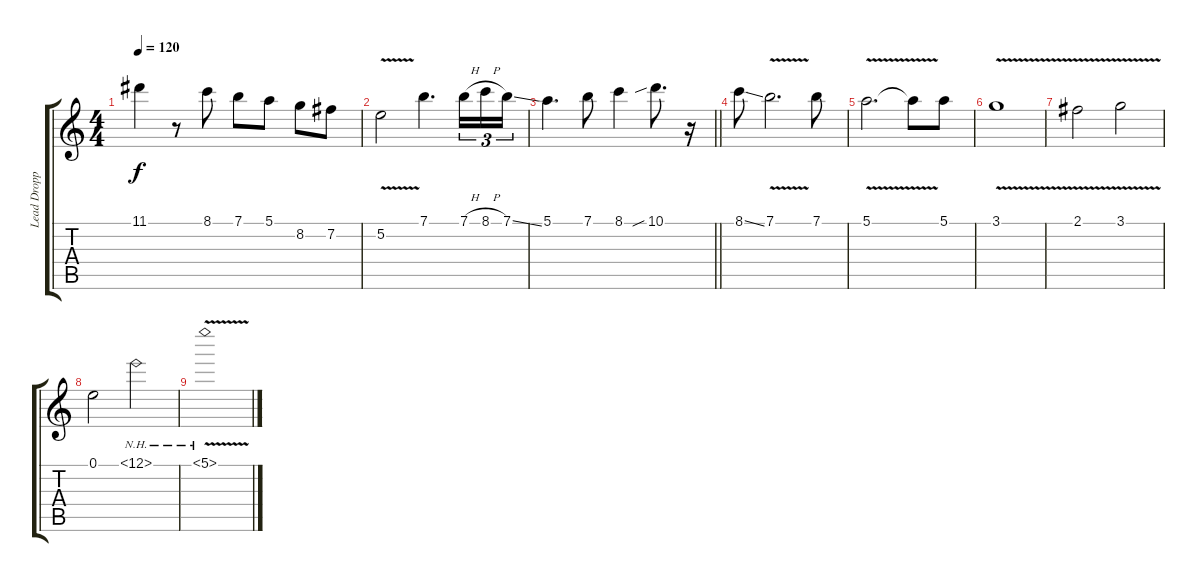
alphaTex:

\track ("Lead Dropped D " "Lead Dropp") {instrument distortionguitar}
\staff {score tabs}
\tuning (E4 B3 G3 D3 A2 D2) {hide}
\ts (4 4)
\tempo 120
\clef g2
\ks c
11.1.4{dy f} r.8 8.1.8 7.1.8 5.1.8 8.2.8 7.2.8 |
5.2{v}.2 7.1.4{d} 7.1{h}.16{tu (3 2)} 8.1{h}.16{tu (3 2)} 7.1{ss}.16{tu (3 2)} |
\barLineRight lightlight
5.1.4{d} 7.1.8 8.1.4 10.1{sib}.8{d} r.16 |
8.1{ss}.8 7.1{v}.2{d} 7.1.8 |
5.1{v}.2{d} 5.1{t}.8 5.1.8 |
3.1{v}.1 |
2.1{v}.2 3.1{v}.2 |
0.1.2 12.1{nh}.2 |
5.1{nh v}.1
